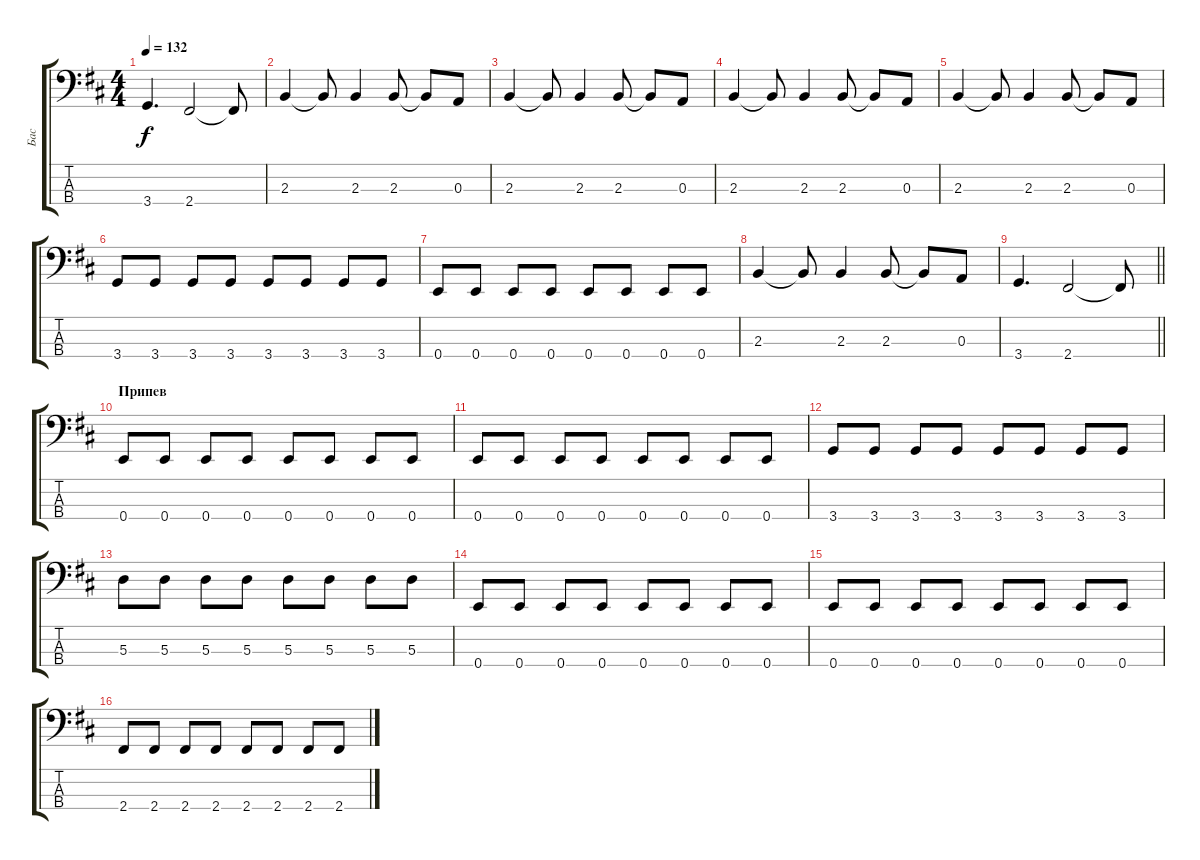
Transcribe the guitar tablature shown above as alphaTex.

\track ("Бас" "Бас") {instrument electricbassfinger}
\staff {score tabs}
\tuning (G2 D2 A1 E1) {hide}
\ts (4 4)
\tempo 132
\clef f4
\ks bminor
3.4.4{d dy f} 2.4.2 2.4{t}.8 |
2.3.4 2.3{t}.8 2.3.4 2.3.8 2.3{t}.8 0.3.8 |
2.3.4 2.3{t}.8 2.3.4 2.3.8 2.3{t}.8 0.3.8 |
2.3.4 2.3{t}.8 2.3.4 2.3.8 2.3{t}.8 0.3.8 |
2.3.4 2.3{t}.8 2.3.4 2.3.8 2.3{t}.8 0.3.8 |
3.4.8 3.4.8 3.4.8 3.4.8 3.4.8 3.4.8 3.4.8 3.4.8 |
0.4.8 0.4.8 0.4.8 0.4.8 0.4.8 0.4.8 0.4.8 0.4.8 |
2.3.4 2.3{t}.8 2.3.4 2.3.8 2.3{t}.8 0.3.8 |
\barLineRight lightlight
3.4.4{d} 2.4.2 2.4{t}.8 |
\section ("" "Припев")
0.4.8 0.4.8 0.4.8 0.4.8 0.4.8 0.4.8 0.4.8 0.4.8 |
0.4.8 0.4.8 0.4.8 0.4.8 0.4.8 0.4.8 0.4.8 0.4.8 |
3.4.8 3.4.8 3.4.8 3.4.8 3.4.8 3.4.8 3.4.8 3.4.8 |
5.3.8 5.3.8 5.3.8 5.3.8 5.3.8 5.3.8 5.3.8 5.3.8 |
0.4.8 0.4.8 0.4.8 0.4.8 0.4.8 0.4.8 0.4.8 0.4.8 |
0.4.8 0.4.8 0.4.8 0.4.8 0.4.8 0.4.8 0.4.8 0.4.8 |
2.4.8 2.4.8 2.4.8 2.4.8 2.4.8 2.4.8 2.4.8 2.4.8
